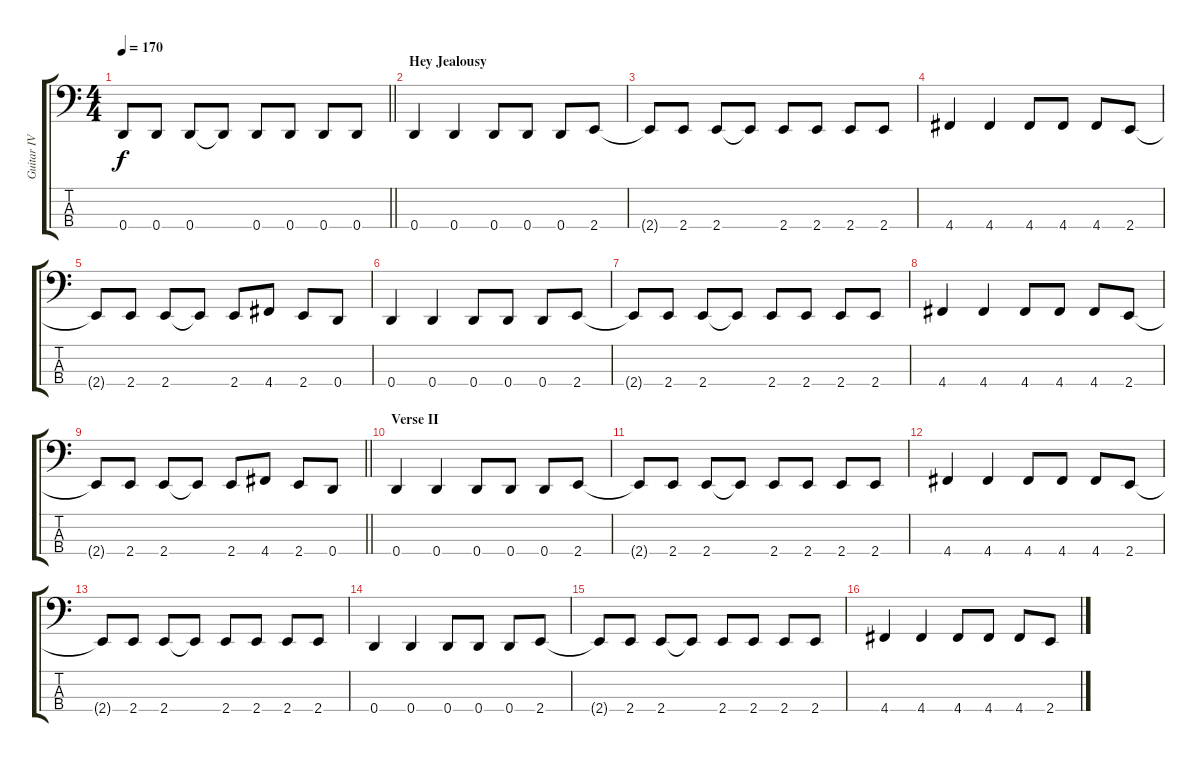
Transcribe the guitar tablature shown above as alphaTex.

\track ("Guitar IV [Bass]" "Guitar IV ") {instrument electricbassfinger}
\staff {score tabs}
\tuning (G2 D2 A1 D1) {hide}
\ts (4 4)
\tempo 170
\clef f4
\barLineRight lightlight
\ks c
0.4{t}.8{dy f} 0.4.8 0.4.8 0.4{t}.8 0.4.8 0.4.8 0.4.8 0.4.8 |
\section ("" "Hey Jealousy")
0.4.4 0.4.4 0.4.8 0.4.8 0.4.8 2.4.8 |
2.4{t}.8 2.4.8 2.4.8 2.4{t}.8 2.4.8 2.4.8 2.4.8 2.4.8 |
4.4.4 4.4.4 4.4.8 4.4.8 4.4.8 2.4.8 |
2.4{t}.8 2.4.8 2.4.8 2.4{t}.8 2.4.8 4.4.8 2.4.8 0.4.8 |
0.4.4 0.4.4 0.4.8 0.4.8 0.4.8 2.4.8 |
2.4{t}.8 2.4.8 2.4.8 2.4{t}.8 2.4.8 2.4.8 2.4.8 2.4.8 |
4.4.4 4.4.4 4.4.8 4.4.8 4.4.8 2.4.8 |
\barLineRight lightlight
2.4{t}.8 2.4.8 2.4.8 2.4{t}.8 2.4.8 4.4.8 2.4.8 0.4.8 |
\section ("" "Verse II")
0.4.4 0.4.4 0.4.8 0.4.8 0.4.8 2.4.8 |
2.4{t}.8 2.4.8 2.4.8 2.4{t}.8 2.4.8 2.4.8 2.4.8 2.4.8 |
4.4.4 4.4.4 4.4.8 4.4.8 4.4.8 2.4.8 |
2.4{t}.8 2.4.8 2.4.8 2.4{t}.8 2.4.8 2.4.8 2.4.8 2.4.8 |
0.4.4 0.4.4 0.4.8 0.4.8 0.4.8 2.4.8 |
2.4{t}.8 2.4.8 2.4.8 2.4{t}.8 2.4.8 2.4.8 2.4.8 2.4.8 |
4.4.4 4.4.4 4.4.8 4.4.8 4.4.8 2.4.8
